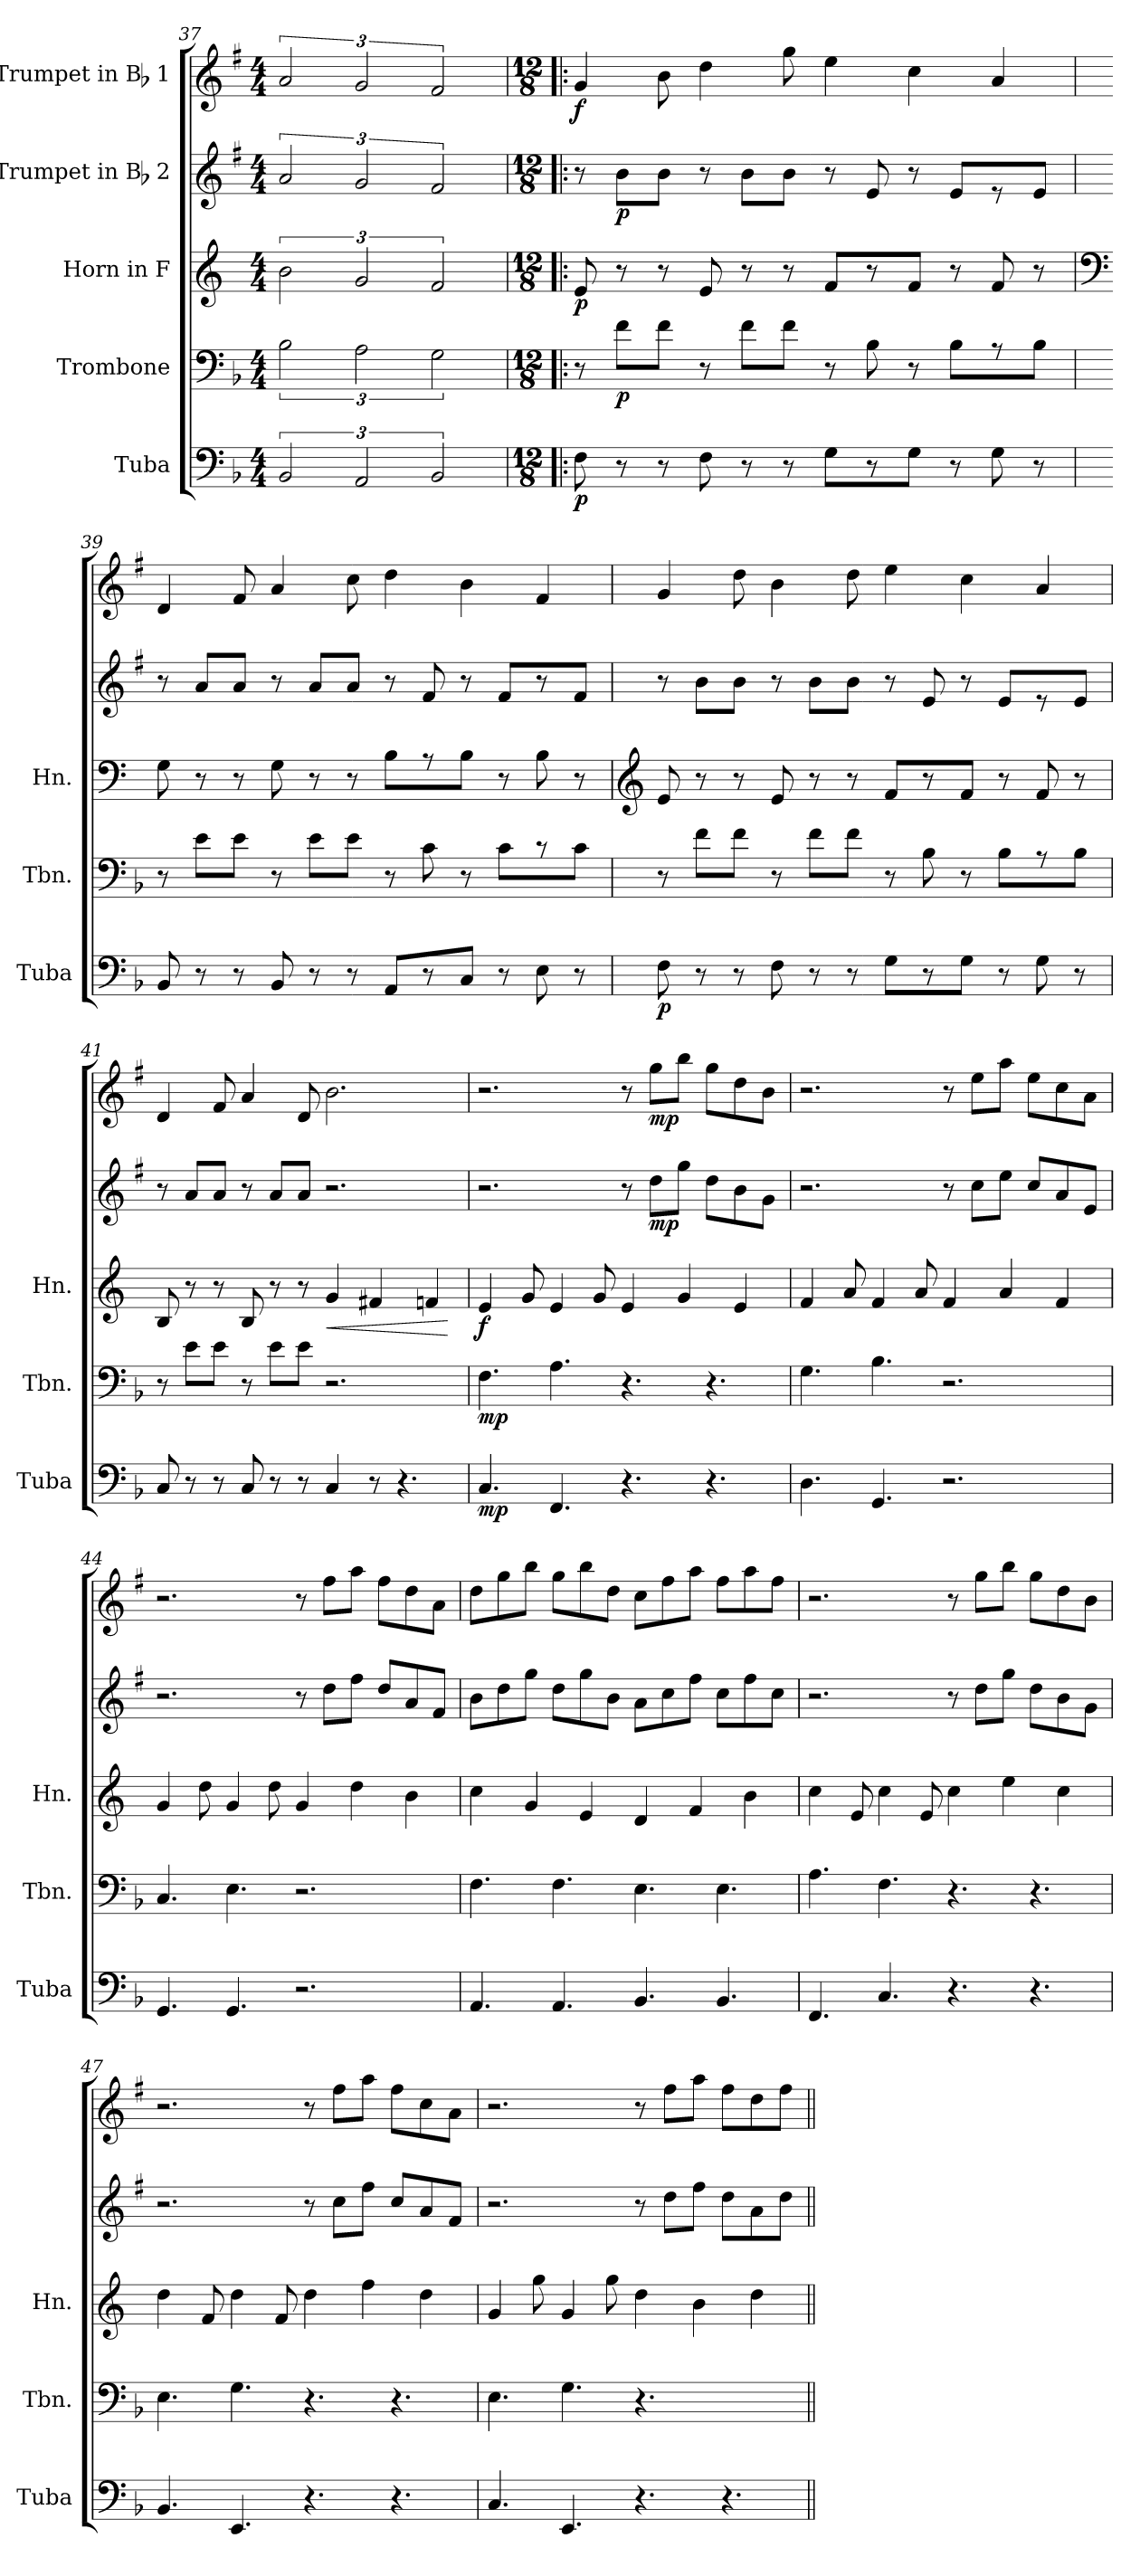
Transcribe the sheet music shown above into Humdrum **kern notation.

**kern	**dynam	**kern	**dynam	**kern	**dynam	**kern	**dynam	**kern	**dynam
*part5	*part5	*part4	*part4	*part3	*part3	*part2	*part2	*part1	*part1
*staff5	*staff5	*staff4	*staff4	*staff3	*staff3	*staff2	*staff2	*staff1	*staff1
*I"Tuba	*	*I"Trombone	*	*I"Horn in F	*	*I"Trumpet in Bb 2	*	*I"Trumpet in Bb 1	*
*I'Tuba	*	*I'Tbn.	*	*I'Hn.	*	*	*	*	*
!!LO:PB:g=z
*clefF4	*	*clefF4	*	*clefG2	*	*clefG2	*	*clefG2	*
*	*	*	*	*ITrd4c7	*	*ITrd1c2	*	*ITrd1c2	*
*k[b-]	*	*k[b-]	*	*k[b-]	*	*k[b-]	*	*k[b-]	*
*F:	*	*F:	*	*F:	*	*F:	*	*F:	*
*M4/4	*	*M4/4	*	*M4/4	*	*M4/4	*	*M4/4	*
=37	=37	=37	=37	=37	=37	=37	=37	=37	=37
3BB-/	.	3B-\	.	3e\	.	3g/	.	3g/	.
3AA/	.	3A\	.	3c/	.	3f/	.	3f/	.
3BB-/	.	3G\	.	3B-/	.	3e/	.	3e/	.
=38!|:	=38!|:	=38!|:	=38!|:	=38!|:	=38!|:	=38!|:	=38!|:	=38!|:	=38!|:
*M12/8	*	*M12/8	*	*M12/8	*	*M12/8	*	*M12/8	*
*	*	*	*	*	*	*	*	*MM180	*
!	!LO:DY:b	!	!	!	!LO:DY:b	!	!	!	!LO:DY:b
8F\	p	8r	.	8A/	p	8r	.	4f/	f
!	!	!	!LO:DY:b	!	!	!	!LO:DY:b	!	!
8r	.	8f\L	p	8r	.	8a\L	p	.	.
8r	.	8f\J	.	8r	.	8a\J	.	8a\	.
8F\	.	8r	.	8A/	.	8r	.	4cc\	.
8r	.	8f\L	.	8r	.	8a\L	.	.	.
8r	.	8f\J	.	8r	.	8a\J	.	8ff\	.
8G\L	.	8r	.	8B-/L	.	8r	.	4dd\	.
8r	.	8B-\	.	8r	.	8d/	.	.	.
8G\J	.	8r	.	8B-/J	.	8r	.	4b-\	.
8r	.	8B-\L	.	8r	.	8d/L	.	.	.
8G\	.	8r	.	8B-/	.	8r	.	4g/	.
8r	.	8B-\J	.	8r	.	8d/J	.	.	.
=39	=39	=39	=39	=39	=39	=39	=39	=39	=39
*	*	*	*	*clefF4	*	*	*	*	*
8BB-/	.	8r	.	8C\	.	8r	.	4c/	.
8r	.	8e\L	.	8r	.	8g/L	.	.	.
8r	.	8e\J	.	8r	.	8g/J	.	8e/	.
8BB-/	.	8r	.	8C\	.	8r	.	4g/	.
8r	.	8e\L	.	8r	.	8g/L	.	.	.
8r	.	8e\J	.	8r	.	8g/J	.	8b-\	.
8AA/L	.	8r	.	8E\L	.	8r	.	4cc\	.
8r	.	8c\	.	8r	.	8e/	.	.	.
8C/J	.	8r	.	8E\J	.	8r	.	4a\	.
8r	.	8c\L	.	8r	.	8e/L	.	.	.
8E\	.	8r	.	8E\	.	8r	.	4e/	.
8r	.	8c\J	.	8r	.	8e/J	.	.	.
!!LO:LB:g=z
=40	=40	=40	=40	=40	=40	=40	=40	=40	=40
*	*	*	*	*clefG2	*	*	*	*	*
!	!LO:DY:b	!	!	!	!	!	!	!	!
8F\	p	8r	.	8A/	.	8r	.	4f/	.
8r	.	8f\L	.	8r	.	8a\L	.	.	.
8r	.	8f\J	.	8r	.	8a\J	.	8cc\	.
8F\	.	8r	.	8A/	.	8r	.	4a\	.
8r	.	8f\L	.	8r	.	8a\L	.	.	.
8r	.	8f\J	.	8r	.	8a\J	.	8cc\	.
8G\L	.	8r	.	8B-/L	.	8r	.	4dd\	.
8r	.	8B-\	.	8r	.	8d/	.	.	.
8G\J	.	8r	.	8B-/J	.	8r	.	4b-\	.
8r	.	8B-\L	.	8r	.	8d/L	.	.	.
8G\	.	8r	.	8B-/	.	8r	.	4g/	.
8r	.	8B-\J	.	8r	.	8d/J	.	.	.
=41	=41	=41	=41	=41	=41	=41	=41	=41	=41
8C/	.	8r	.	8E/	.	8r	.	4c/	.
8r	.	8e\L	.	8r	.	8g/L	.	.	.
8r	.	8e\J	.	8r	.	8g/J	.	8e/	.
8C/	.	8r	.	8E/	.	8r	.	4g/	.
8r	.	8e\L	.	8r	.	8g/L	.	.	.
8r	.	8e\J	.	8r	.	8g/J	.	8c/	.
!	!	!	!	!	!LO:HP:b	!	!	!	!
4C/	.	2.r	.	4c/	<	2.r	.	2.a\	.
8r	.	.	.	4Bn/	.	.	.	.	.
4.r	.	.	.	.	.	.	.	.	.
.	.	.	.	4B-X/	.	.	.	.	.
.	.	.	.	.	[	.	.	.	.
=42	=42	=42	=42	=42	=42	=42	=42	=42	=42
!	!LO:DY:b	!	!LO:DY:b	!	!LO:DY:b	!	!	!	!
4.C/	mp	4.F\	mp	4A/	f	2.r	.	2.r	.
.	.	.	.	8c/	.	.	.	.	.
4.FF/	.	4.A\	.	4A/	.	.	.	.	.
.	.	.	.	8c/	.	.	.	.	.
4.r	.	4.r	.	4A/	.	8r	.	8r	.
!	!	!	!	!	!	!	!LO:DY:b	!	!LO:DY:b
.	.	.	.	.	.	8cc\L	mp	8ff\L	mp
.	.	.	.	4c/	.	8ff\J	.	8aa\J	.
4.r	.	4.r	.	.	.	8cc\L	.	8ff\L	.
.	.	.	.	4A/	.	8a\	.	8cc\	.
.	.	.	.	.	.	8f\J	.	8a\J	.
!!LO:PB:g=z
=43	=43	=43	=43	=43	=43	=43	=43	=43	=43
4.D\	.	4.G\	.	4B-/	.	2.r	.	2.r	.
.	.	.	.	8d/	.	.	.	.	.
4.GG/	.	4.B-\	.	4B-/	.	.	.	.	.
.	.	.	.	8d/	.	.	.	.	.
2.r	.	2.r	.	4B-/	.	8r	.	8r	.
.	.	.	.	.	.	8b-\L	.	8dd\L	.
.	.	.	.	4d/	.	8dd\J	.	8gg\J	.
.	.	.	.	.	.	8b-/L	.	8dd\L	.
.	.	.	.	4B-/	.	8g/	.	8b-\	.
.	.	.	.	.	.	8d/J	.	8g\J	.
=44	=44	=44	=44	=44	=44	=44	=44	=44	=44
4.GG/	.	4.C/	.	4c/	.	2.r	.	2.r	.
.	.	.	.	8g\	.	.	.	.	.
4.GG/	.	4.E\	.	4c/	.	.	.	.	.
.	.	.	.	8g\	.	.	.	.	.
2.r	.	2.r	.	4c/	.	8r	.	8r	.
.	.	.	.	.	.	8cc\L	.	8ee\L	.
.	.	.	.	4g\	.	8ee\J	.	8gg\J	.
.	.	.	.	.	.	8cc/L	.	8ee\L	.
.	.	.	.	4e\	.	8g/	.	8cc\	.
.	.	.	.	.	.	8e/J	.	8g\J	.
=45	=45	=45	=45	=45	=45	=45	=45	=45	=45
4.AA/	.	4.F\	.	4f\	.	8a\L	.	8cc\L	.
.	.	.	.	.	.	8cc\	.	8ff\	.
.	.	.	.	4c/	.	8ff\J	.	8aa\J	.
4.AA/	.	4.F\	.	.	.	8cc\L	.	8ff\L	.
.	.	.	.	4A/	.	8ff\	.	8aa\	.
.	.	.	.	.	.	8a\J	.	8cc\J	.
4.BB-/	.	4.E\	.	4G/	.	8g\L	.	8b-\L	.
.	.	.	.	.	.	8b-\	.	8ee\	.
.	.	.	.	4B-/	.	8ee\J	.	8gg\J	.
4.BB-/	.	4.E\	.	.	.	8b-\L	.	8ee\L	.
.	.	.	.	4e\	.	8ee\	.	8gg\	.
.	.	.	.	.	.	8b-\J	.	8ee\J	.
!!LO:LB:g=z
=46	=46	=46	=46	=46	=46	=46	=46	=46	=46
4.FF/	.	4.A\	.	4f\	.	2.r	.	2.r	.
.	.	.	.	8A/	.	.	.	.	.
4.C/	.	4.F\	.	4f\	.	.	.	.	.
.	.	.	.	8A/	.	.	.	.	.
4.r	.	4.r	.	4f\	.	8r	.	8r	.
.	.	.	.	.	.	8cc\L	.	8ff\L	.
.	.	.	.	4a\	.	8ff\J	.	8aa\J	.
4.r	.	4.r	.	.	.	8cc\L	.	8ff\L	.
.	.	.	.	4f\	.	8a\	.	8cc\	.
.	.	.	.	.	.	8f\J	.	8a\J	.
=47	=47	=47	=47	=47	=47	=47	=47	=47	=47
4.BB-/	.	4.E\	.	4g\	.	2.r	.	2.r	.
.	.	.	.	8B-/	.	.	.	.	.
4.EE/	.	4.G\	.	4g\	.	.	.	.	.
.	.	.	.	8B-/	.	.	.	.	.
4.r	.	4.r	.	4g\	.	8r	.	8r	.
.	.	.	.	.	.	8b-\L	.	8ee\L	.
.	.	.	.	4b-\	.	8ee\J	.	8gg\J	.
4.r	.	4.r	.	.	.	8b-/L	.	8ee\L	.
.	.	.	.	4g\	.	8g/	.	8b-\	.
.	.	.	.	.	.	8e/J	.	8g\J	.
=48	=48	=48	=48	=48	=48	=48	=48	=48	=48
4.C/	.	4.E\	.	4c/	.	2.r	.	2.r	.
.	.	.	.	8cc\	.	.	.	.	.
4.EE/	.	4.G\	.	4c/	.	.	.	.	.
.	.	.	.	8cc\	.	.	.	.	.
4.r	.	4.r	.	4g\	.	8r	.	8r	.
.	.	.	.	.	.	8cc\L	.	8ee\L	.
.	.	.	.	4e\	.	8ee\J	.	8gg\J	.
4.r	.	4.ryy	.	.	.	8cc\L	.	8ee\L	.
.	.	.	.	4g\	.	8g\	.	8cc\	.
.	.	.	.	.	.	8cc\J	.	8ee\J	.
=||	=||	=||	=||	=||	=||	=||	=||	=||	=||
*-	*-	*-	*-	*-	*-	*-	*-	*-	*-
